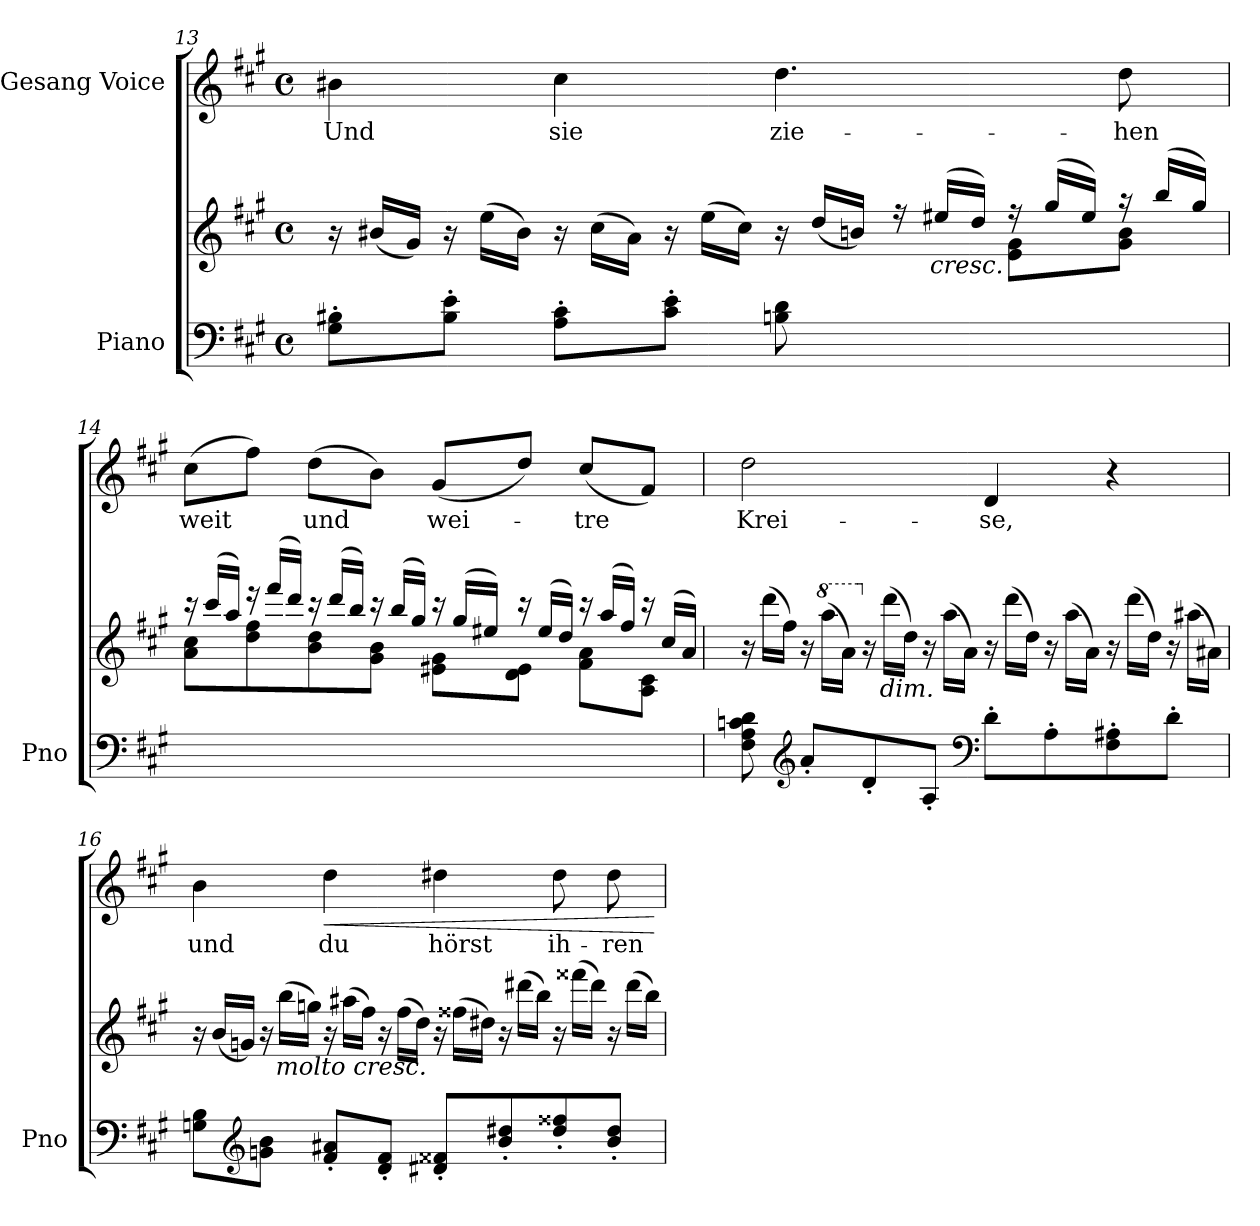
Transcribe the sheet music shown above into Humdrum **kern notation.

**kern	**kern	**kern	**text	**dynam
*part2	*part2	*part1	*part1	*part1
*staff3	*staff2	*staff1	*staff1	*staff1
*I"Piano	*	*I"Gesang Voice	*	*
*I'Pno	*	*	*	*
*clefF4	*clefG2	*clefG2	*	*
*k[f#c#g#]	*k[f#c#g#]	*k[f#c#g#]	*	*
*M4/4	*M4/4	*M4/4	*	*
*met(c)	*met(c)	*met(c)	*	*
*	*Xtuplet	*	*	*
=13	=13	=13	=13	=13
*	*^	*	*	*
8G#\' 8B#X\'L	24r	8ryy	4b#X\	Und	.
.	(24b#X/LL	.	.	.	.
.	24g#/JJ)	.	.	.	.
*	*v	*v	*	*	*
8B#\' 8e\'J	24r	.	.	.
.	(24ee\LL	.	.	.
.	24b#\JJ)	.	.	.
8A\' 8c#\'L	24r	4cc#\	sie	.
.	(24cc#\LL	.	.	.
.	24a\JJ)	.	.	.
8c#\' 8e\'J	24r	.	.	.
.	(24ee\LL	.	.	.
.	24cc#\JJ)	.	.	.
(<8Bn\ 8d\L	24r	4.dd\	zie-	.
.	(>24dd/LL	.	.	.
.	24bn/JJ)	.	.	.
*	*^	*	*	*
4.ryy	24r	8d\ 8e#X\J)	.	.	.
!	!LO:TX:b:i:t=cresc.	!	!	!	!
.	(>24ee#X/LL	.	.	.	.
.	24dd/JJ)	.	.	.	.
.	24r	8e#\ 8g#\L	.	.	.
.	(>24gg#/LL	.	.	.	.
.	24ee#/JJ)	.	.	.	.
.	24r	8g#\ 8b\J	8dd\	-hen	.
.	(>24bb/LL	.	.	.	.
.	24gg#/JJ)	.	.	.	.
=14	=14	=14	=14	=14	=14
1ryy	24r	8a\ 8cc#\L	(8cc#\L	weit	.
.	(>24ccc#/LL	.	.	.	.
.	24aa/JJ)	.	.	.	.
.	24r	8dd\ 8ff#\	8ff#\J)	.	.
.	(>24fff#/LL	.	.	.	.
.	24ddd/JJ)	.	.	.	.
.	24r	8b\ 8dd\	(8dd\L	und	.
.	(>24ddd/LL	.	.	.	.
.	24bb/JJ)	.	.	.	.
.	24r	8g#\ 8b\J	8b\J)	.	.
.	(>24bb/LL	.	.	.	.
.	24gg#/JJ)	.	.	.	.
.	24r	8e#X\ 8g#\L	(8g#/L	wei-	.
.	(>24gg#/LL	.	.	.	.
.	24ee#X/JJ)	.	.	.	.
.	24r	8d\ 8e#\J	8dd/J)	.	.
.	(>24ee#/LL	.	.	.	.
.	24dd/JJ)	.	.	.	.
.	24r	8f#\ 8a\L	(8cc#/L	-tre	.
.	(>24aa/LL	.	.	.	.
.	24ff#/JJ)	.	.	.	.
.	24r	8A\ 8c#\J	8f#/J)	.	.
.	(>24cc#/LL	.	.	.	.
.	24a/JJ)	.	.	.	.
*	*v	*v	*	*	*
=15	=15	=15	=15	=15
8F#\ 8A\ 8cn\ 8d\	24r	2dd\	Krei-	.
.	(24ddd\LL	.	.	.
.	24ff#\JJ)	.	.	.
*clefG2	*	*	*	*
8a'/L	24r	.	.	.
*	*8va	*	*	*
.	(24aaa\LL	.	.	.
.	24aa\JJ)	.	.	.
*	*X8va	*	*	*
8d'/	24r	.	.	.
!	!LO:TX:b:i:t=dim.	!	!	!
.	(24ddd\LL	.	.	.
.	24dd\JJ)	.	.	.
8A'/J	24r	.	.	.
.	(24aa\LL	.	.	.
.	24a\JJ)	.	.	.
*clefF4	*	*	*	*
8d'\L	24r	4d/	-se,	.
.	(24ddd\LL	.	.	.
.	24dd\JJ)	.	.	.
8A'\	24r	.	.	.
.	(24aa\LL	.	.	.
.	24a\JJ)	.	.	.
8F#\' 8A#X\'	24r	4r	.	.
.	(24ddd\LL	.	.	.
.	24dd\JJ)	.	.	.
8d'\J	24r	.	.	.
.	(24aa#X\LL	.	.	.
.	24a#X\JJ)	.	.	.
=16	=16	=16	=16	=16
8Gn\ 8B\L	24r	4b\	und	.
.	(24b/LL	.	.	.
.	24gn/JJ)	.	.	.
*clefG2	*	*	*	*
8gn\ 8b\J	24r	.	.	.
!	!LO:TX:b:i:t=molto cresc.	!	!	!
.	(24bb\LL	.	.	.
.	24ggn\JJ)	.	.	.
!	!	!	!	!LO:HP:b
8f#/' 8a#X/'L	24r	4dd\	du	<
.	(24aa#X\LL	.	.	.
.	24ff#\JJ)	.	.	.
8d/' 8f#/'J	24r	.	.	.
.	(24ff#\LL	.	.	.
.	24dd\JJ)	.	.	.
8d#X/' 8f##X/'L	24r	4dd#X\	hörst	.
.	(24ff##X\LL	.	.	.
.	24dd#X\JJ)	.	.	.
8b/' 8dd#X/'	24r	.	.	.
.	(24ddd#X\LL	.	.	.
.	24bb\JJ)	.	.	.
8dd#/' 8ff##X/'	24r	8dd#\	ih-	.
.	(24fff##X\LL	.	.	.
.	24ddd#\JJ)	.	.	.
8b/' 8dd#/'J	24r	8dd#\	-ren	.
.	(24ddd#\LL	.	.	.
.	24bb\JJ)	.	.	.
.	.	.	.	[
=	=	=	=	=
*-	*-	*-	*-	*-
